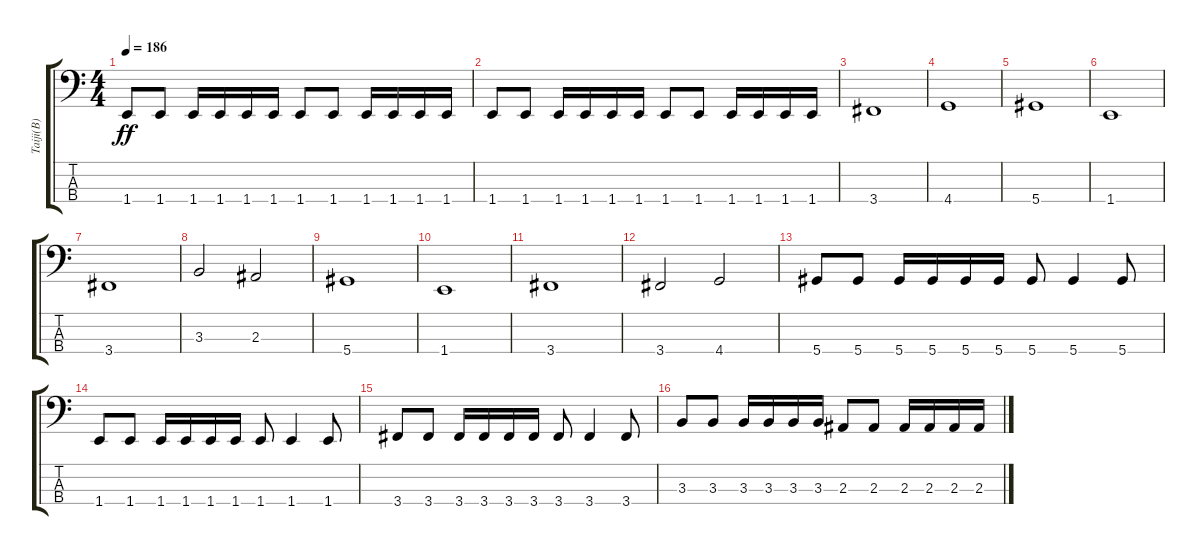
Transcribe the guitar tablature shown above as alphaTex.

\track ("Taiji(B)" "Taiji(B)") {instrument electricbasspick}
\staff {score tabs}
\tuning (Gb2 Db2 Ab1 Eb1) {hide}
\ts (4 4)
\tempo 186
\clef f4
\ks c
1.4.8{dy ff} 1.4.8 1.4.16 1.4.16 1.4.16 1.4.16 1.4.8 1.4.8 1.4.16 1.4.16 1.4.16 1.4.16 |
1.4.8 1.4.8 1.4.16 1.4.16 1.4.16 1.4.16 1.4.8 1.4.8 1.4.16 1.4.16 1.4.16 1.4.16 |
3.4.1 |
4.4.1 |
5.4.1 |
1.4.1 |
3.4.1 |
3.3.2 2.3.2 |
5.4.1 |
1.4.1 |
3.4.1 |
3.4.2 4.4.2 |
5.4.8 5.4.8 5.4.16 5.4.16 5.4.16 5.4.16 5.4.8 5.4.4 5.4.8 |
1.4.8 1.4.8 1.4.16 1.4.16 1.4.16 1.4.16 1.4.8 1.4.4 1.4.8 |
3.4.8 3.4.8 3.4.16 3.4.16 3.4.16 3.4.16 3.4.8 3.4.4 3.4.8 |
3.3.8 3.3.8 3.3.16 3.3.16 3.3.16 3.3.16 2.3.8 2.3.8 2.3.16 2.3.16 2.3.16 2.3.16
